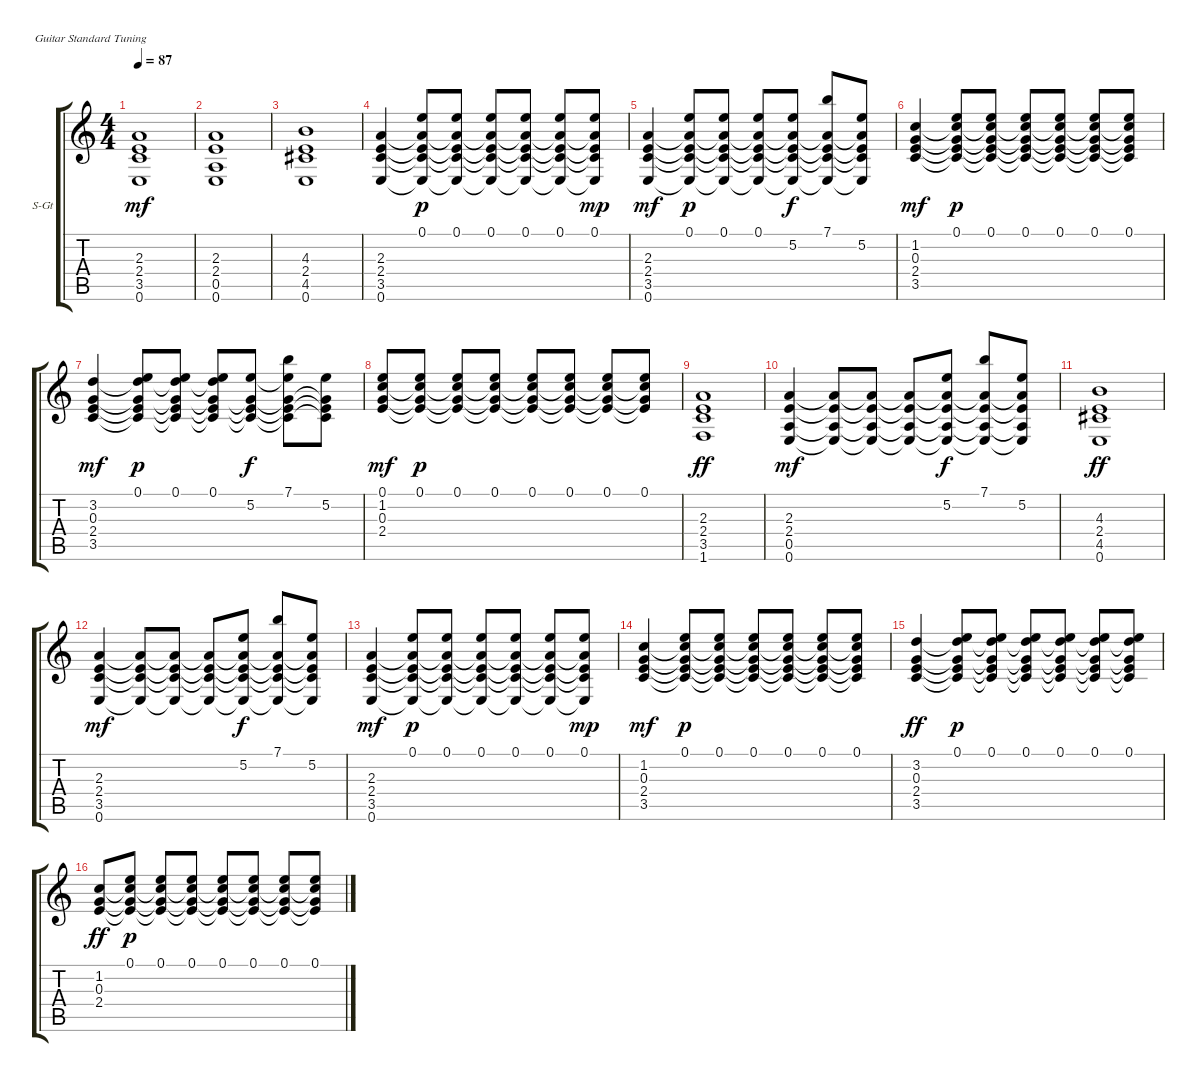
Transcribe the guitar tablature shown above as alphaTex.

\defaultSystemsLayout 4
\bracketExtendMode groupsimilarinstruments
\firstSystemTrackNameOrientation horizontal
\otherSystemsTrackNameOrientation horizontal
\track ("Steel Guitar" "S-Gt") {instrument acousticguitarsteel}
\staff {score tabs}
\tuning (E4 B3 G3 D3 A2 E2)
\ts (4 4)
\tempo 87
\clef g2
\ks c
(2.3 2.4 3.5 0.6).1{dy mf instrument acousticguitarsteel} |
(2.3 2.4 0.5 0.6).1 |
(2.4 4.3 4.5 0.6).1 |
(2.3 2.4 3.5 0.6).4 (2.3{t} 2.4{t} 3.5{t} 0.6{t} 0.1).8{dy p} (2.3{t} 2.4{t} 3.5{t} 0.6{t} 0.1).8 (2.3{t} 2.4{t} 3.5{t} 0.6{t} 0.1).8 (2.3{t} 2.4{t} 3.5{t} 0.6{t} 0.1).8 (2.3{t} 2.4{t} 3.5{t} 0.6{t} 0.1).8 (2.3{t} 2.4{t} 3.5{t} 0.6{t} 0.1).8{dy mp} |
(2.3 2.4 3.5 0.6).4{dy mf} (2.3{t} 2.4{t} 3.5{t} 0.6{t} 0.1).8{dy p} (2.3{t} 2.4{t} 3.5{t} 0.6{t} 0.1).8 (2.3{t} 2.4{t} 3.5{t} 0.6{t} 0.1).8 (2.3{t} 2.4{t} 3.5{t} 0.6{t} 5.2).8{dy f} (2.3{t} 2.4{t} 3.5{t} 0.6{t} 7.1).8 (2.3{t} 2.4{t} 3.5{t} 0.6{t} 5.2).8 |
(1.2 0.3 2.4 3.5).4{dy mf} (1.2{t} 0.3{t} 2.4{t} 3.5{t} 0.1).8{dy p} (1.2{t} 0.3{t} 2.4{t} 3.5{t} 0.1).8 (1.2{t} 0.3{t} 2.4{t} 3.5{t} 0.1).8 (1.2{t} 0.3{t} 2.4{t} 3.5{t} 0.1).8 (1.2{t} 0.3{t} 2.4{t} 3.5{t} 0.1).8 (1.2{t} 0.3{t} 2.4{t} 3.5{t} 0.1).8 |
(3.2 3.5 2.4 0.3).4{dy mf} (3.2{t} 3.5{t} 2.4{t} 0.3{t} 0.1).8{dy p} (3.2{t} 3.5{t} 2.4{t} 0.3{t} 0.1).8 (3.2{t} 3.5{t} 2.4{t} 0.3{t} 0.1).8 (5.2 3.5{t} 2.4{t} 0.3{t}).8{dy f} (5.2{t} 3.5{t} 2.4{t} 0.3{t} 7.1).8 (3.5{t} 2.4{t} 0.3{t} 5.2).8 |
(2.4 1.2 0.3 0.1).8{dy mf} (2.4{t} 1.2{t} 0.3{t} 0.1).8{dy p} (2.4{t} 1.2{t} 0.3{t} 0.1).8 (2.4{t} 1.2{t} 0.3{t} 0.1).8 (2.4{t} 1.2{t} 0.3{t} 0.1).8 (2.4{t} 1.2{t} 0.3{t} 0.1).8 (2.4{t} 1.2{t} 0.3{t} 0.1).8 (2.4{t} 1.2{t} 0.3{t} 0.1).8 |
(2.3 2.4 3.5 1.6).1{dy ff} |
(2.3 2.4 0.5 0.6).4{dy mf} (2.3{t} 2.4{t} 0.5{t} 0.6{t}).8 (2.3{t} 2.4{t} 0.5{t} 0.6{t}).8 (2.3{t} 2.4{t} 0.5{t} 0.6{t}).8 (2.3{t} 2.4{t} 0.5{t} 0.6{t} 5.2).8{dy f} (2.3{t} 2.4{t} 0.5{t} 0.6{t} 7.1).8 (2.3{t} 2.4{t} 0.5{t} 0.6{t} 5.2).8 |
(2.4 4.3 4.5 0.6).1{dy ff} |
(2.3 2.4 3.5 0.6).4{dy mf} (2.3{t} 2.4{t} 3.5{t} 0.6{t}).8 (2.3{t} 2.4{t} 3.5{t} 0.6{t}).8 (2.3{t} 2.4{t} 3.5{t} 0.6{t}).8 (2.3{t} 2.4{t} 3.5{t} 0.6{t} 5.2).8{dy f} (2.3{t} 2.4{t} 3.5{t} 0.6{t} 7.1).8 (2.3{t} 2.4{t} 3.5{t} 0.6{t} 5.2).8 |
(2.3 2.4 3.5 0.6).4{dy mf} (2.3{t} 2.4{t} 3.5{t} 0.6{t} 0.1).8{dy p} (2.3{t} 2.4{t} 3.5{t} 0.6{t} 0.1).8 (2.3{t} 2.4{t} 3.5{t} 0.6{t} 0.1).8 (2.3{t} 2.4{t} 3.5{t} 0.6{t} 0.1).8 (2.3{t} 2.4{t} 3.5{t} 0.6{t} 0.1).8 (2.3{t} 2.4{t} 3.5{t} 0.6{t} 0.1).8{dy mp} |
(1.2 0.3 2.4 3.5).4{dy mf} (1.2{t} 0.3{t} 2.4{t} 3.5{t} 0.1).8{dy p} (1.2{t} 0.3{t} 2.4{t} 3.5{t} 0.1).8 (1.2{t} 0.3{t} 2.4{t} 3.5{t} 0.1).8 (1.2{t} 0.3{t} 2.4{t} 3.5{t} 0.1).8 (1.2{t} 0.3{t} 2.4{t} 3.5{t} 0.1).8 (1.2{t} 0.3{t} 2.4{t} 3.5{t} 0.1).8 |
(3.2 3.5 2.4 0.3).4{dy ff} (3.2{t} 3.5{t} 2.4{t} 0.3{t} 0.1).8{dy p} (3.2{t} 3.5{t} 2.4{t} 0.3{t} 0.1).8 (3.2{t} 3.5{t} 2.4{t} 0.3{t} 0.1).8 (3.2{t} 3.5{t} 2.4{t} 0.3{t} 0.1).8 (3.2{t} 3.5{t} 2.4{t} 0.3{t} 0.1).8 (3.2{t} 3.5{t} 2.4{t} 0.3{t} 0.1).8 |
(2.4 1.2 0.3).8{dy ff} (2.4{t} 1.2{t} 0.3{t} 0.1).8{dy p} (2.4{t} 1.2{t} 0.3{t} 0.1).8 (2.4{t} 1.2{t} 0.3{t} 0.1).8 (2.4{t} 1.2{t} 0.3{t} 0.1).8 (2.4{t} 1.2{t} 0.3{t} 0.1).8 (2.4{t} 1.2{t} 0.3{t} 0.1).8 (2.4{t} 1.2{t} 0.3{t} 0.1).8
